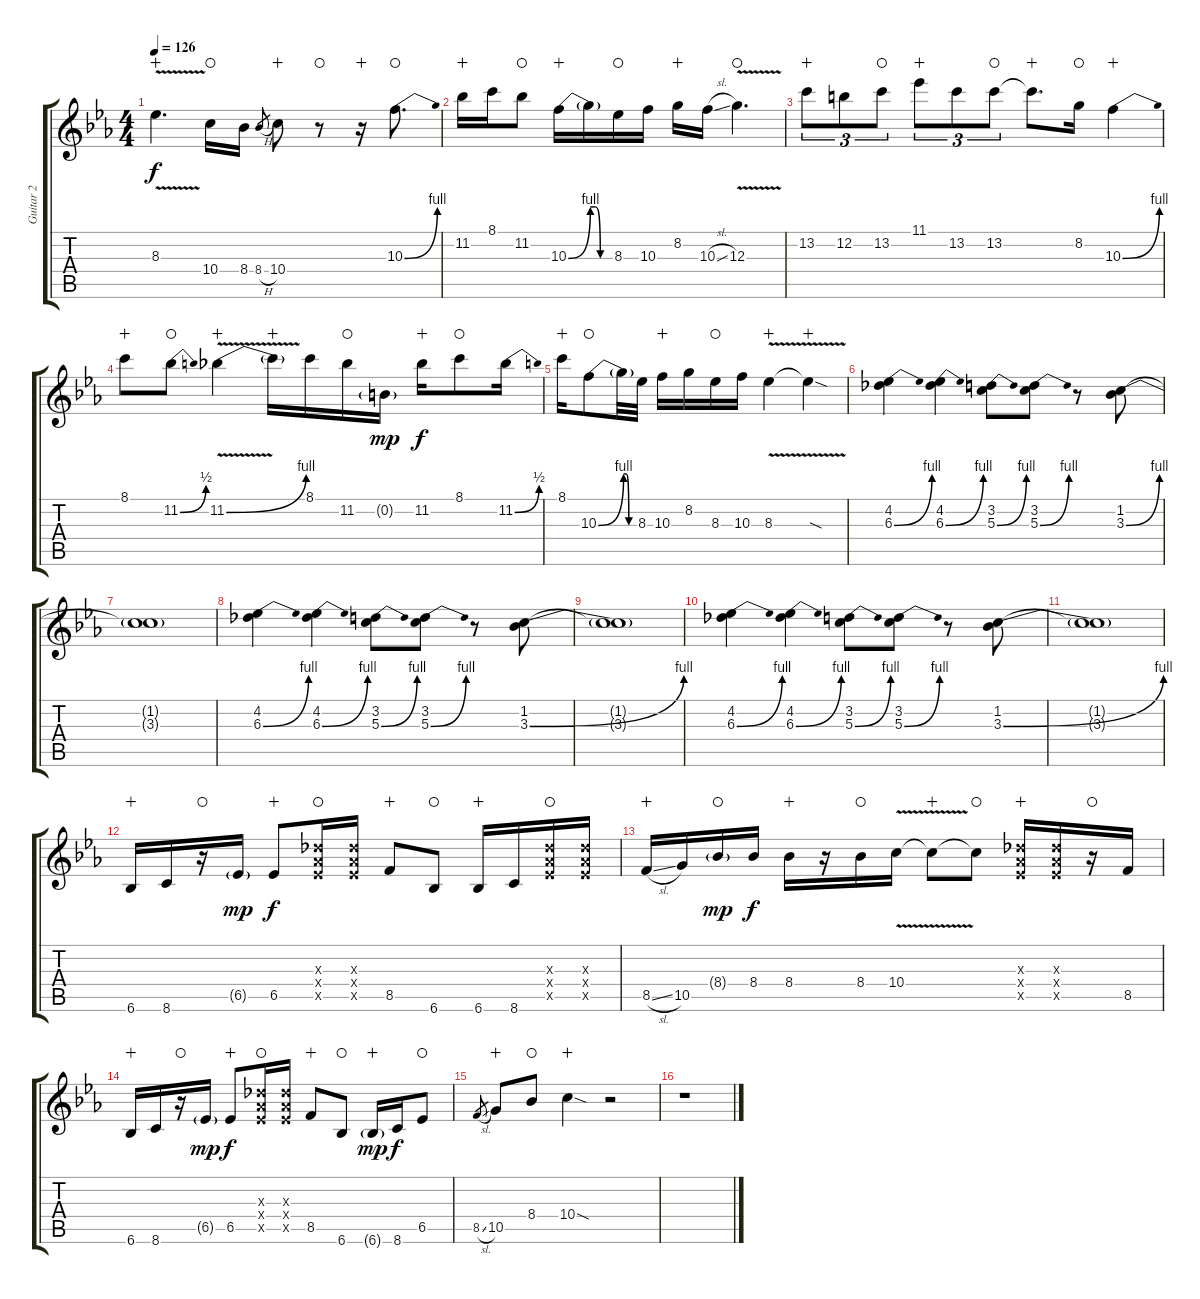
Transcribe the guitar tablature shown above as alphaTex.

\track ("Guitar 2" "Guitar 2") {instrument distortionguitar}
\staff {score tabs}
\tuning (E4 B3 G3 D3 A2 E2) {hide}
\ts (4 4)
\tempo 126
\clef g2
\ks eb
8.3{v}.4{d dy f wahc} 10.4.16{waho} 8.4.16 8.4{h}.8{gr} 10.4.8{wahc} r.8{waho} r.16{wahc} 10.3{be (bend 0 0 60 4)}.8{d waho} |
11.2.16{wahc} 8.1.16 11.2.8{waho} 10.3{be (bend 0 0 60 4)}.16{wahc} 10.3{be (custom 0 4 15 4 30 0 60 0) t}.16 8.3.16{waho} 10.3.16 8.2.16{wahc} 10.3{sl}.16 12.3{v}.4{d waho} |
13.2.8{tu (3 2) wahc} 12.2.8{tu (3 2)} 13.2.8{tu (3 2) waho} 11.1.8{tu (3 2) wahc} 13.2.8{tu (3 2)} 13.2.8{tu (3 2) waho} 13.2{t}.8{d wahc} 8.2.16{waho} 10.3{be (bend 0 0 60 4)}.4{wahc} |
8.1.8{wahc} 11.2{be (bend 0 0 60 2)}.8{waho} 11.2{be (bend 0 0 60 4) v}.4{wahc} 11.2{t}.16{wahc} 8.1.16 11.2.16{waho} 0.2{g}.16{dy mp} 11.2.16{dy f wahc} 8.1.8{waho} 11.2{be (bend 0 0 60 2)}.16 |
8.1.16{wahc} 10.3{be (bend 0 0 60 4)}.8{waho} 10.3{be (custom 0 4 15 4 30 0 60 0) t}.32 8.3.32 10.3.16{wahc} 8.2.16 8.3.16{waho} 10.3.16 8.3{v}.4{wahc} 8.3{sod t}.4{wahc} |
(4.2 6.3{be (bend 0 0 60 4)}).4 (4.2 6.3{be (bend 0 0 60 4)}).4 (3.2 5.3{be (bend 0 0 60 4)}).8 (3.2 5.3{be (bend 0 0 60 4)}).8 r.8 (1.2 3.3{be (bend 0 0 60 4)}).8 |
(1.2{t} 3.3{t}).1 |
(4.2 6.3{be (bend 0 0 60 4)}).4 (4.2 6.3{be (bend 0 0 60 4)}).4 (3.2 5.3{be (bend 0 0 60 4)}).8 (3.2 5.3{be (bend 0 0 60 4)}).8 r.8 (1.2 3.3{be (bend 0 0 60 4)}).8 |
(1.2{t} 3.3{t}).1 |
(4.2 6.3{be (bend 0 0 60 4)}).4 (4.2 6.3{be (bend 0 0 60 4)}).4 (3.2 5.3{be (bend 0 0 60 4)}).8 (3.2 5.3{be (bend 0 0 60 4)}).8 r.8 (1.2 3.3{be (bend 0 0 60 4)}).8 |
(1.2{t} 3.3{t}).1 |
6.6.16{wahc} 8.6.16 r.16{waho} 6.5{g}.16{dy mp} 6.5.8{dy f wahc} (6.3{x} 6.4{x} 6.5{x}).16{waho} (6.3{x} 6.4{x} 6.5{x}).16 8.5.8{wahc} 6.6.8{waho} 6.6.16{wahc} 8.6.16 (6.3{x} 6.4{x} 6.5{x}).16{waho} (6.3{x} 6.4{x} 6.5{x}).16 |
8.5{sl}.16{wahc} 10.5.16 8.4{g}.16{dy mp waho} 8.4.16{dy f} 8.4.16{wahc} r.16 8.4.16{waho} 10.4{v}.16 10.4{t}.8{wahc} 10.4{t}.8{waho} (6.3{x} 6.4{x} 6.5{x}).16{wahc} (6.3{x} 6.4{x} 6.5{x}).16 r.16{waho} 8.5.16 |
6.6.16{wahc} 8.6.16 r.16{waho} 6.5{g}.16{dy mp} 6.5.8{dy f wahc} (6.3{x} 6.4{x} 6.5{x}).16{waho} (6.3{x} 6.4{x} 6.5{x}).16 8.5.8{wahc} 6.6.8{waho} 6.6{g}.16{dy mp wahc} 8.6.16{dy f} 6.5.8{waho} |
8.5{sl}.8{gr} 10.5.8{wahc} 8.4.8{waho} 10.4{sod}.4{wahc} r.2 |
r.1
